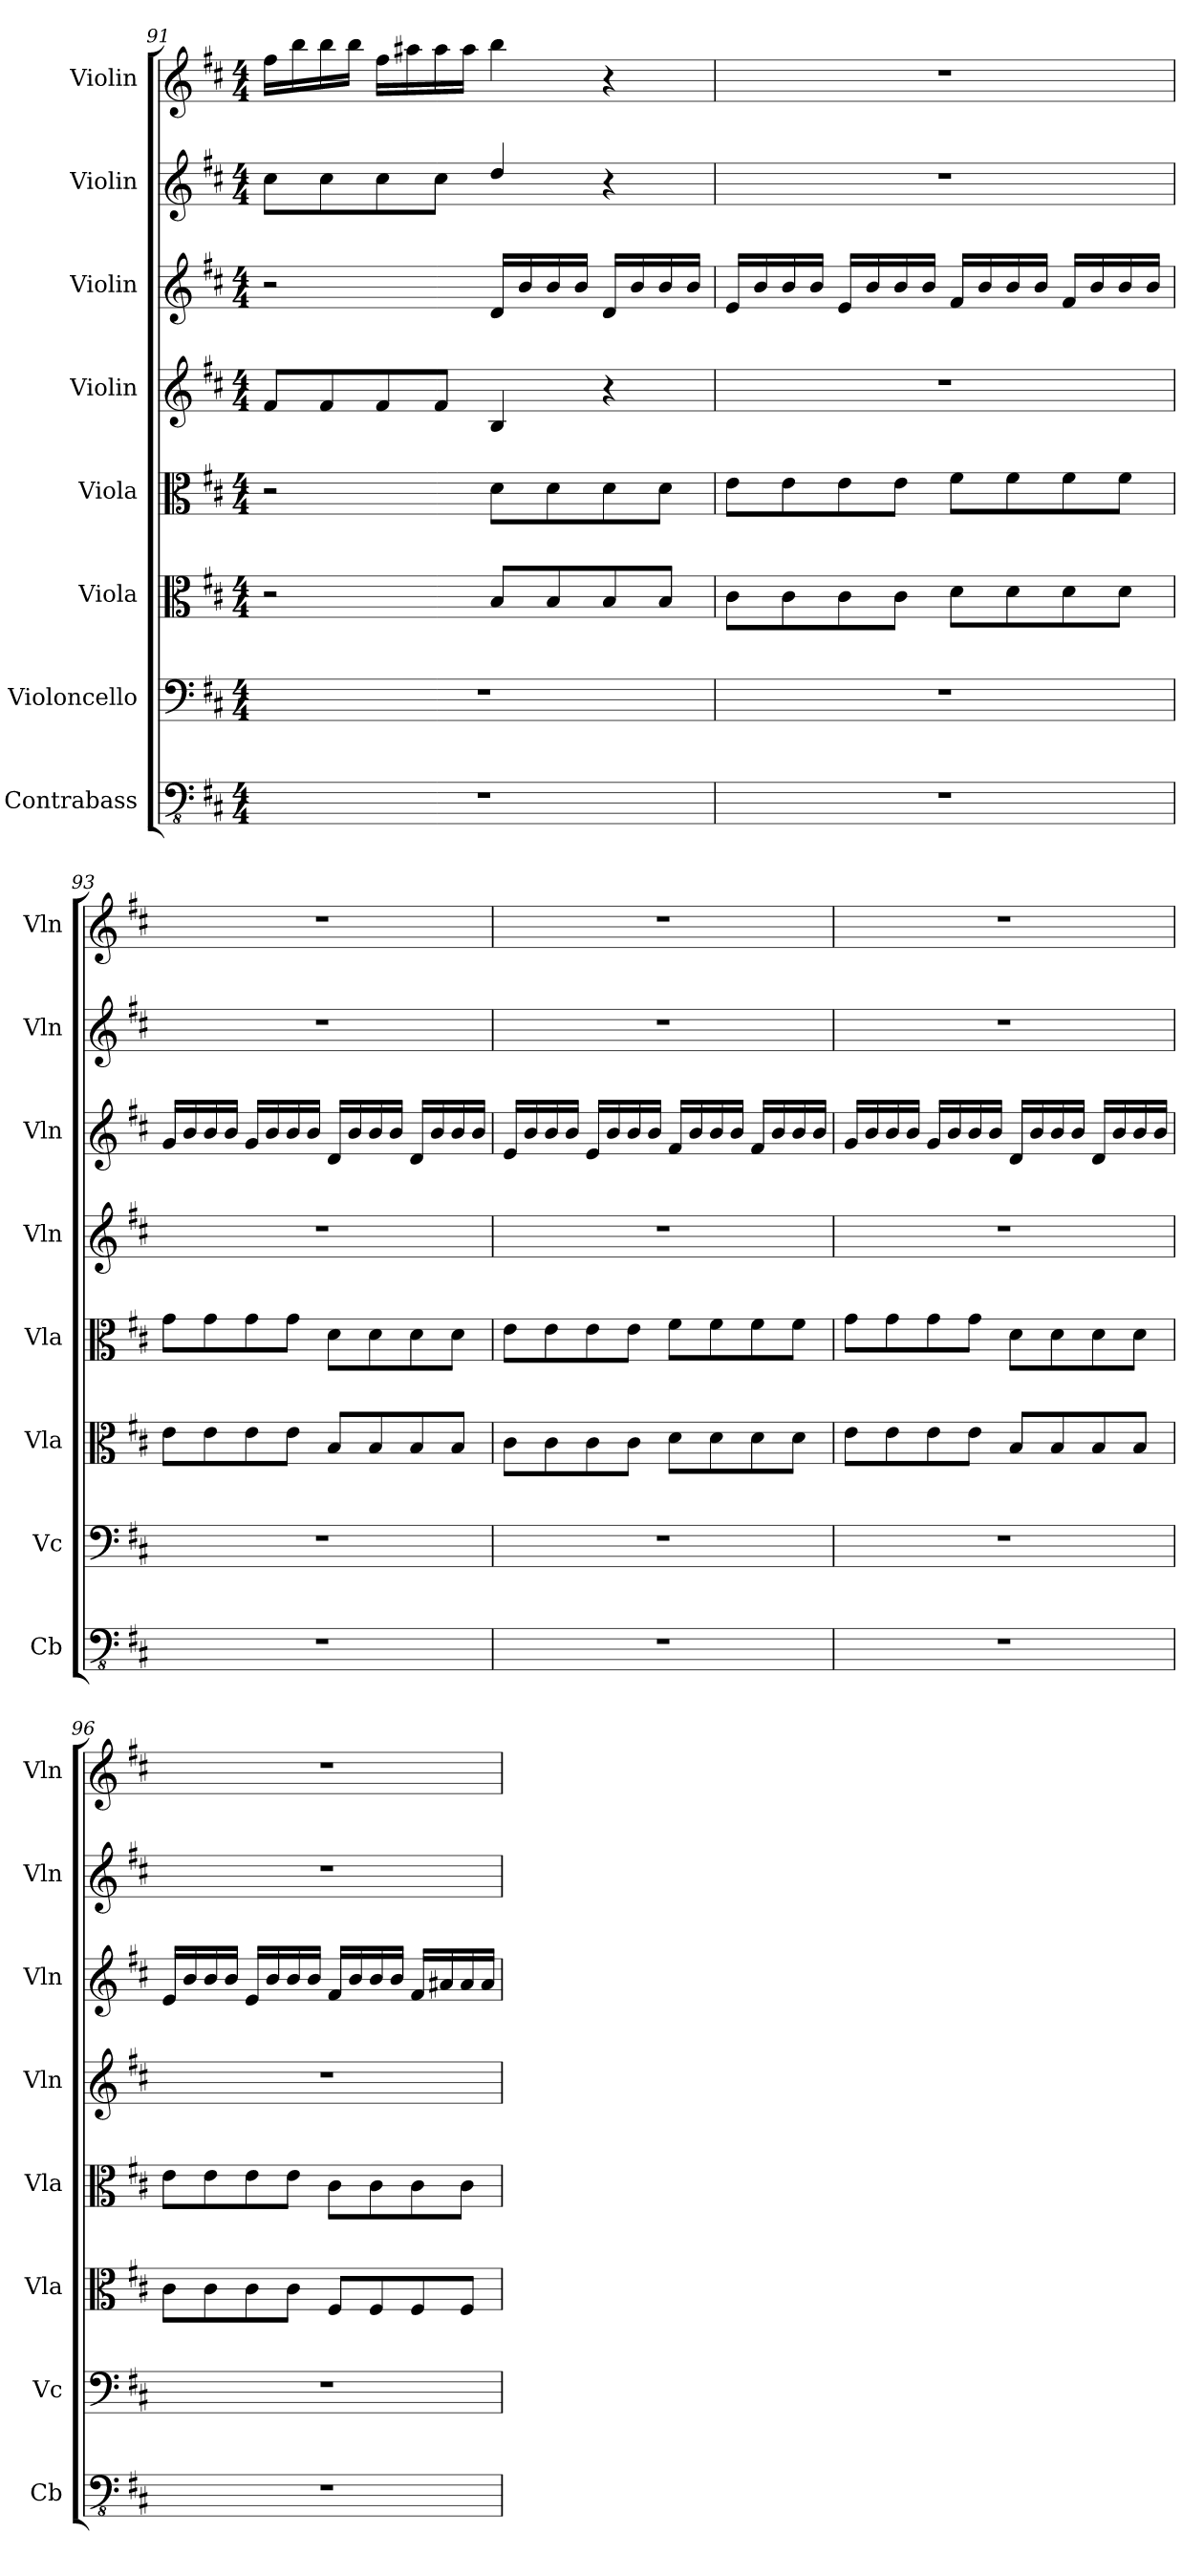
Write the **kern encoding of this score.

**kern	**kern	**kern	**kern	**kern	**kern	**kern	**kern
*part8	*part7	*part6	*part5	*part4	*part3	*part2	*part1
*staff8	*staff7	*staff6	*staff5	*staff4	*staff3	*staff2	*staff1
*I"Contrabass	*I"Violoncello	*I"Viola	*I"Viola	*I"Violin	*I"Violin	*I"Violin	*I"Violin
*I'Cb	*I'Vc	*I'Vla	*I'Vla	*I'Vln	*I'Vln	*I'Vln	*I'Vln
*clefFv4	*clefF4	*clefC3	*clefC3	*clefG2	*clefG2	*clefG2	*clefG2
*ITrd7c12	*	*	*	*	*	*	*
*k[f#c#]	*k[f#c#]	*k[f#c#]	*k[f#c#]	*k[f#c#]	*k[f#c#]	*k[f#c#]	*k[f#c#]
*M4/4	*M4/4	*M4/4	*M4/4	*M4/4	*M4/4	*M4/4	*M4/4
=91	=91	=91	=91	=91	=91	=91	=91
1r	1r	2r	2r	8f#/L	2r	8cc#\L	16ff#\LL
.	.	.	.	.	.	.	16bb\
.	.	.	.	8f#/	.	8cc#\	16bb\
.	.	.	.	.	.	.	16bb\JJ
.	.	.	.	8f#/	.	8cc#\	16ff#\LL
.	.	.	.	.	.	.	16aa#X\
.	.	.	.	8f#/J	.	8cc#\J	16aa#\
.	.	.	.	.	.	.	16aa#\JJ
.	.	8B/L	8d\L	4B/	16d/LL	4dd/	4bb\
.	.	.	.	.	16b/	.	.
.	.	8B/	8d\	.	16b/	.	.
.	.	.	.	.	16b/JJ	.	.
.	.	8B/	8d\	4r	16d/LL	4r	4r
.	.	.	.	.	16b/	.	.
.	.	8B/J	8d\J	.	16b/	.	.
.	.	.	.	.	16b/JJ	.	.
!!LO:PB:g=z
=92	=92	=92	=92	=92	=92	=92	=92
1r	1r	8c#\L	8e\L	1r	16e/LL	1r	1r
.	.	.	.	.	16b/	.	.
.	.	8c#\	8e\	.	16b/	.	.
.	.	.	.	.	16b/JJ	.	.
.	.	8c#\	8e\	.	16e/LL	.	.
.	.	.	.	.	16b/	.	.
.	.	8c#\J	8e\J	.	16b/	.	.
.	.	.	.	.	16b/JJ	.	.
.	.	8d\L	8f#\L	.	16f#/LL	.	.
.	.	.	.	.	16b/	.	.
.	.	8d\	8f#\	.	16b/	.	.
.	.	.	.	.	16b/JJ	.	.
.	.	8d\	8f#\	.	16f#/LL	.	.
.	.	.	.	.	16b/	.	.
.	.	8d\J	8f#\J	.	16b/	.	.
.	.	.	.	.	16b/JJ	.	.
=93	=93	=93	=93	=93	=93	=93	=93
1r	1r	8e\L	8g\L	1r	16g/LL	1r	1r
.	.	.	.	.	16b/	.	.
.	.	8e\	8g\	.	16b/	.	.
.	.	.	.	.	16b/JJ	.	.
.	.	8e\	8g\	.	16g/LL	.	.
.	.	.	.	.	16b/	.	.
.	.	8e\J	8g\J	.	16b/	.	.
.	.	.	.	.	16b/JJ	.	.
.	.	8B/L	8d\L	.	16d/LL	.	.
.	.	.	.	.	16b/	.	.
.	.	8B/	8d\	.	16b/	.	.
.	.	.	.	.	16b/JJ	.	.
.	.	8B/	8d\	.	16d/LL	.	.
.	.	.	.	.	16b/	.	.
.	.	8B/J	8d\J	.	16b/	.	.
.	.	.	.	.	16b/JJ	.	.
=94	=94	=94	=94	=94	=94	=94	=94
1r	1r	8c#\L	8e\L	1r	16e/LL	1r	1r
.	.	.	.	.	16b/	.	.
.	.	8c#\	8e\	.	16b/	.	.
.	.	.	.	.	16b/JJ	.	.
.	.	8c#\	8e\	.	16e/LL	.	.
.	.	.	.	.	16b/	.	.
.	.	8c#\J	8e\J	.	16b/	.	.
.	.	.	.	.	16b/JJ	.	.
.	.	8d\L	8f#\L	.	16f#/LL	.	.
.	.	.	.	.	16b/	.	.
.	.	8d\	8f#\	.	16b/	.	.
.	.	.	.	.	16b/JJ	.	.
.	.	8d\	8f#\	.	16f#/LL	.	.
.	.	.	.	.	16b/	.	.
.	.	8d\J	8f#\J	.	16b/	.	.
.	.	.	.	.	16b/JJ	.	.
!!LO:PB:g=z
=95	=95	=95	=95	=95	=95	=95	=95
1r	1r	8e\L	8g\L	1r	16g/LL	1r	1r
.	.	.	.	.	16b/	.	.
.	.	8e\	8g\	.	16b/	.	.
.	.	.	.	.	16b/JJ	.	.
.	.	8e\	8g\	.	16g/LL	.	.
.	.	.	.	.	16b/	.	.
.	.	8e\J	8g\J	.	16b/	.	.
.	.	.	.	.	16b/JJ	.	.
.	.	8B/L	8d\L	.	16d/LL	.	.
.	.	.	.	.	16b/	.	.
.	.	8B/	8d\	.	16b/	.	.
.	.	.	.	.	16b/JJ	.	.
.	.	8B/	8d\	.	16d/LL	.	.
.	.	.	.	.	16b/	.	.
.	.	8B/J	8d\J	.	16b/	.	.
.	.	.	.	.	16b/JJ	.	.
=96	=96	=96	=96	=96	=96	=96	=96
1r	1r	8c#\L	8e\L	1r	16e/LL	1r	1r
.	.	.	.	.	16b/	.	.
.	.	8c#\	8e\	.	16b/	.	.
.	.	.	.	.	16b/JJ	.	.
.	.	8c#\	8e\	.	16e/LL	.	.
.	.	.	.	.	16b/	.	.
.	.	8c#\J	8e\J	.	16b/	.	.
.	.	.	.	.	16b/JJ	.	.
.	.	8F#/L	8c#\L	.	16f#/LL	.	.
.	.	.	.	.	16b/	.	.
.	.	8F#/	8c#\	.	16b/	.	.
.	.	.	.	.	16b/JJ	.	.
.	.	8F#/	8c#\	.	16f#/LL	.	.
.	.	.	.	.	16a#X/	.	.
.	.	8F#/J	8c#\J	.	16a#/	.	.
.	.	.	.	.	16a#/JJ	.	.
=	=	=	=	=	=	=	=
*-	*-	*-	*-	*-	*-	*-	*-
